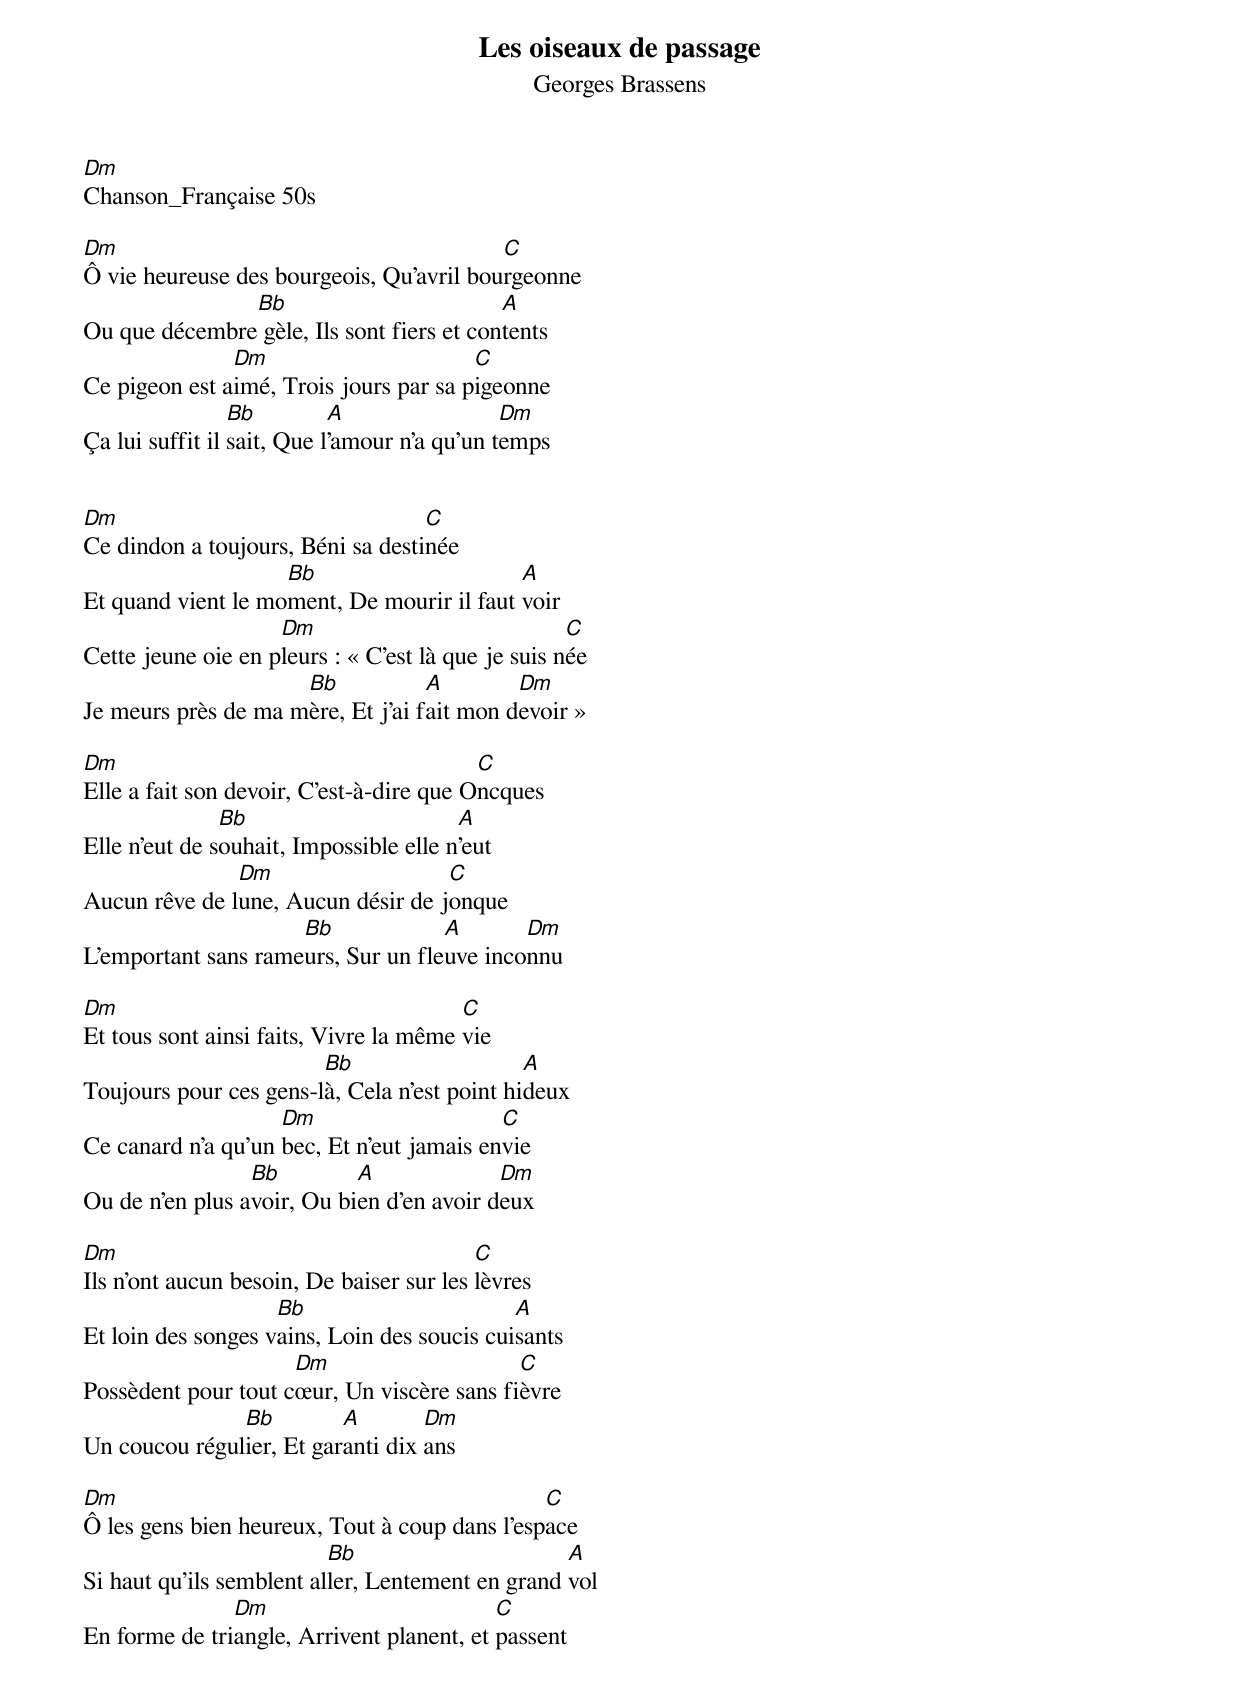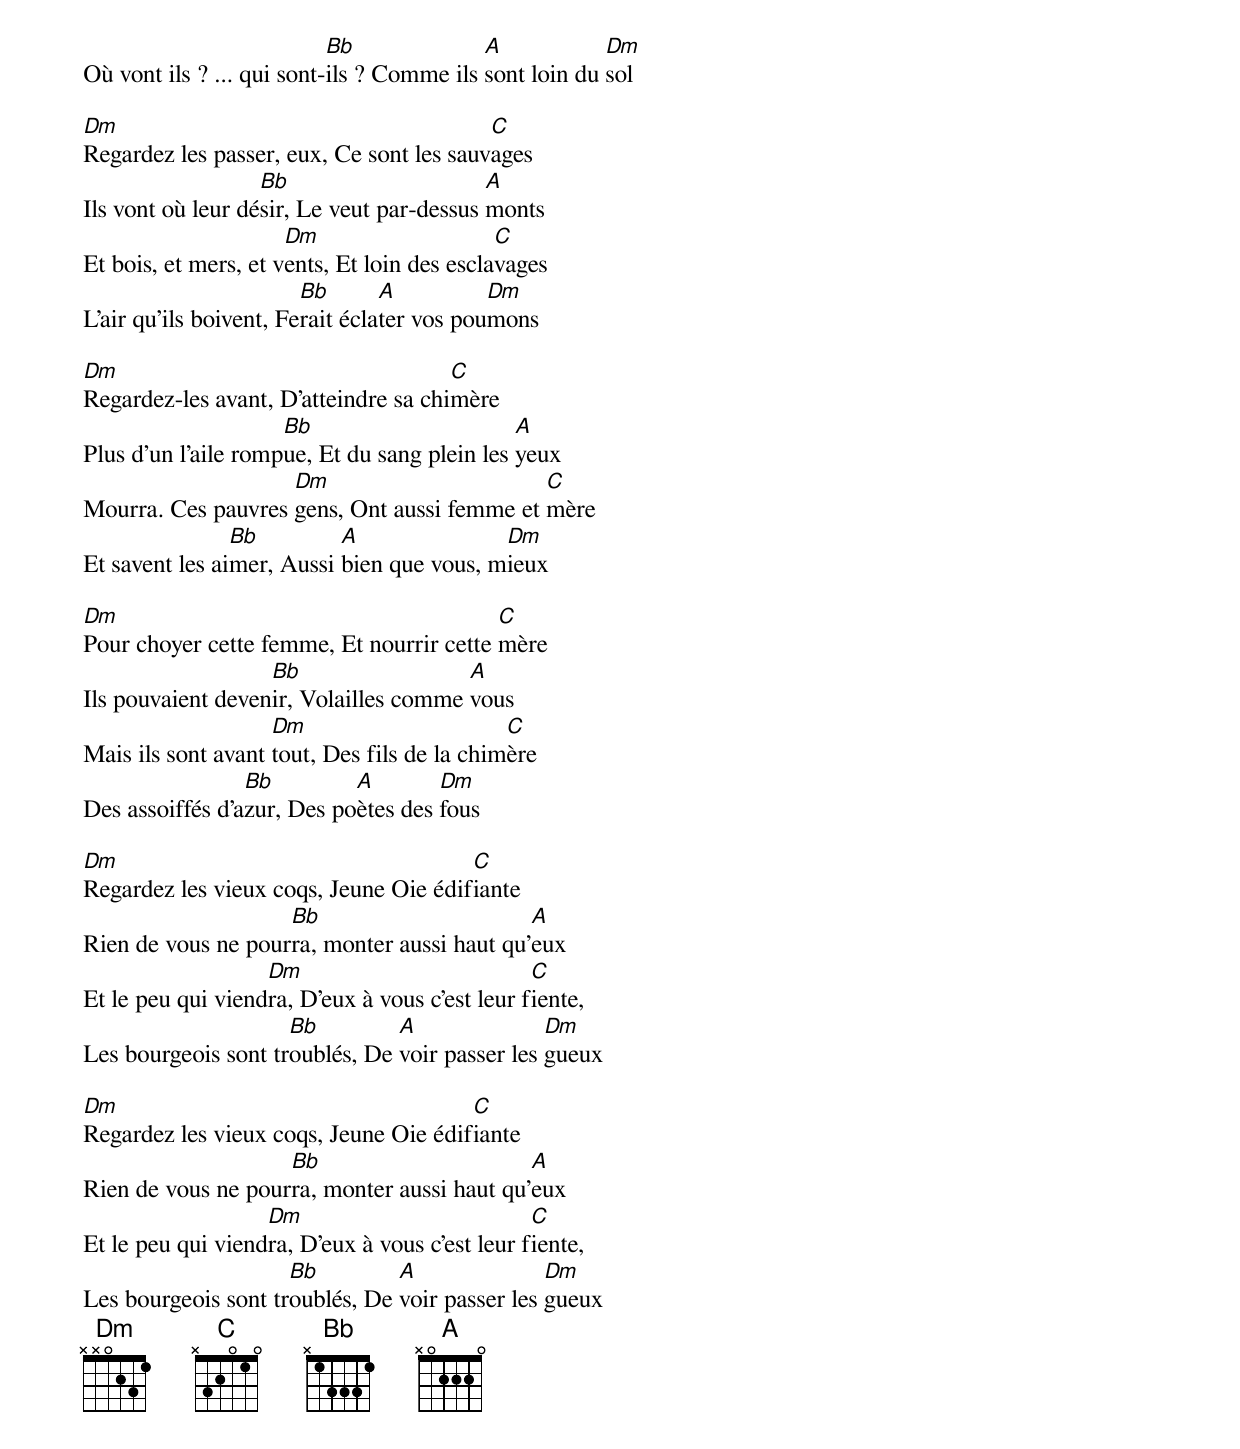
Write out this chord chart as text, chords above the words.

Les oiseaux de passage
Georges Brassens
Dm
Chanson_Française 50s

Dm                                        C
Ô vie heureuse des bourgeois, Qu'avril bourgeonne
               Bb                          A
Ou que décembre gèle, Ils sont fiers et contents
               Dm                       C
Ce pigeon est aimé, Trois jours par sa pigeonne
                 Bb         A                 Dm
Ça lui suffit il sait, Que l'amour n'a qu'un temps


Dm                                 C
Ce dindon a toujours, Béni sa destinée
                    Bb                      A
Et quand vient le moment, De mourir il faut voir
                    Dm                              C
Cette jeune oie en pleurs : « C'est là que je suis née
                     Bb            A        Dm
Je meurs près de ma mère, Et j'ai fait mon devoir »

Dm                                        C
Elle a fait son devoir, C'est-à-dire que Oncques
               Bb                       A
Elle n'eut de souhait, Impossible elle n'eut
               Dm                   C
Aucun rêve de lune, Aucun désir de jonque
                     Bb             A       Dm
L'emportant sans rameurs, Sur un fleuve inconnu

Dm                                      C
Et tous sont ainsi faits, Vivre la même vie
                        Bb                    A
Toujours pour ces gens-là, Cela n'est point hideux
                    Dm                     C
Ce canard n'a qu'un bec, Et n'eut jamais envie
                 Bb         A              Dm
Ou de n'en plus avoir, Ou bien d'en avoir deux

Dm                                        C
Ils n'ont aucun besoin, De baiser sur les lèvres
                    Bb                       A
Et loin des songes vains, Loin des soucis cuisants
                     Dm                     C
Possèdent pour tout cœur, Un viscère sans fièvre
               Bb         A        Dm
Un coucou régulier, Et garanti dix ans

Dm                                             C
Ô les gens bien heureux, Tout à coup dans l'espace
                          Bb                      A
Si haut qu'ils semblent aller, Lentement en grand vol
               Dm                          C
En forme de triangle, Arrivent planent, et passent
                           Bb              A            Dm
Où vont ils ? ... qui sont-ils ? Comme ils sont loin du sol

Dm                                        C
Regardez les passer, eux, Ce sont les sauvages
                   Bb                      A
Ils vont où leur désir, Le veut par-dessus monts
                      Dm                     C
Et bois, et mers, et vents, Et loin des esclavages
                        Bb       A          Dm
L'air qu'ils boivent, Ferait éclater vos poumons

Dm                                    C
Regardez-les avant, D'atteindre sa chimère
                     Bb                       A
Plus d'un l'aile rompue, Et du sang plein les yeux
                    Dm                       C
Mourra. Ces pauvres gens, Ont aussi femme et mère
                Bb         A               Dm
Et savent les aimer, Aussi bien que vous, mieux

Dm                                        C
Pour choyer cette femme, Et nourrir cette mère
                   Bb                  A
Ils pouvaient devenir, Volailles comme vous
                    Dm                       C
Mais ils sont avant tout, Des fils de la chimère
                 Bb         A        Dm
Des assoiffés d'azur, Des poètes des fous

Dm                                     C
Regardez les vieux coqs, Jeune Oie édifiante
                    Bb                       A
Rien de vous ne pourra, monter aussi haut qu'eux
                   Dm                           C
Et le peu qui viendra, D'eux à vous c'est leur fiente,
                     Bb         A               Dm
Les bourgeois sont troublés, De voir passer les gueux

Dm                                     C
Regardez les vieux coqs, Jeune Oie édifiante
                    Bb                       A
Rien de vous ne pourra, monter aussi haut qu'eux
                   Dm                           C
Et le peu qui viendra, D'eux à vous c'est leur fiente,
                     Bb         A               Dm
Les bourgeois sont troublés, De voir passer les gueux
